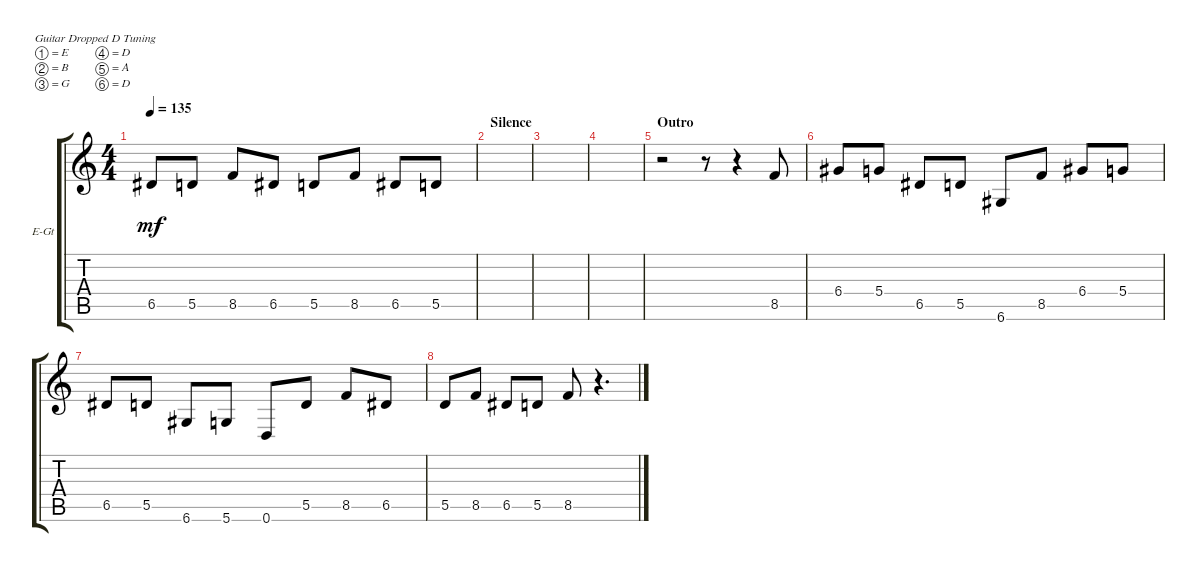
\defaultSystemsLayout 4
\bracketExtendMode groupsimilarinstruments
\firstSystemTrackNameOrientation horizontal
\otherSystemsTrackNameOrientation horizontal
\track ("Rythm Guitar" "E-Gt") {instrument distortionguitar}
\staff {score tabs}
\tuning (E4 B3 G3 D3 A2 D2)
\ts (4 4)
\tempo 135
\clef g2
\ks c
6.5.8{dy mf} 5.5.8 8.5.8 6.5.8 5.5.8 8.5.8 6.5.8 5.5.8 |
\section ("" "Silence")
|
|
|
\section ("" "Outro")
r.2 r.8 r.4 8.5.8 |
6.4.8 5.4.8 6.5.8 5.5.8 6.6.8 8.5.8 6.4.8 5.4.8 |
6.5.8 5.5.8 6.6.8 5.6.8 0.6.8 5.5.8 8.5.8 6.5.8 |
5.5.8 8.5.8 6.5.8 5.5.8 8.5.8 r.4{d}
